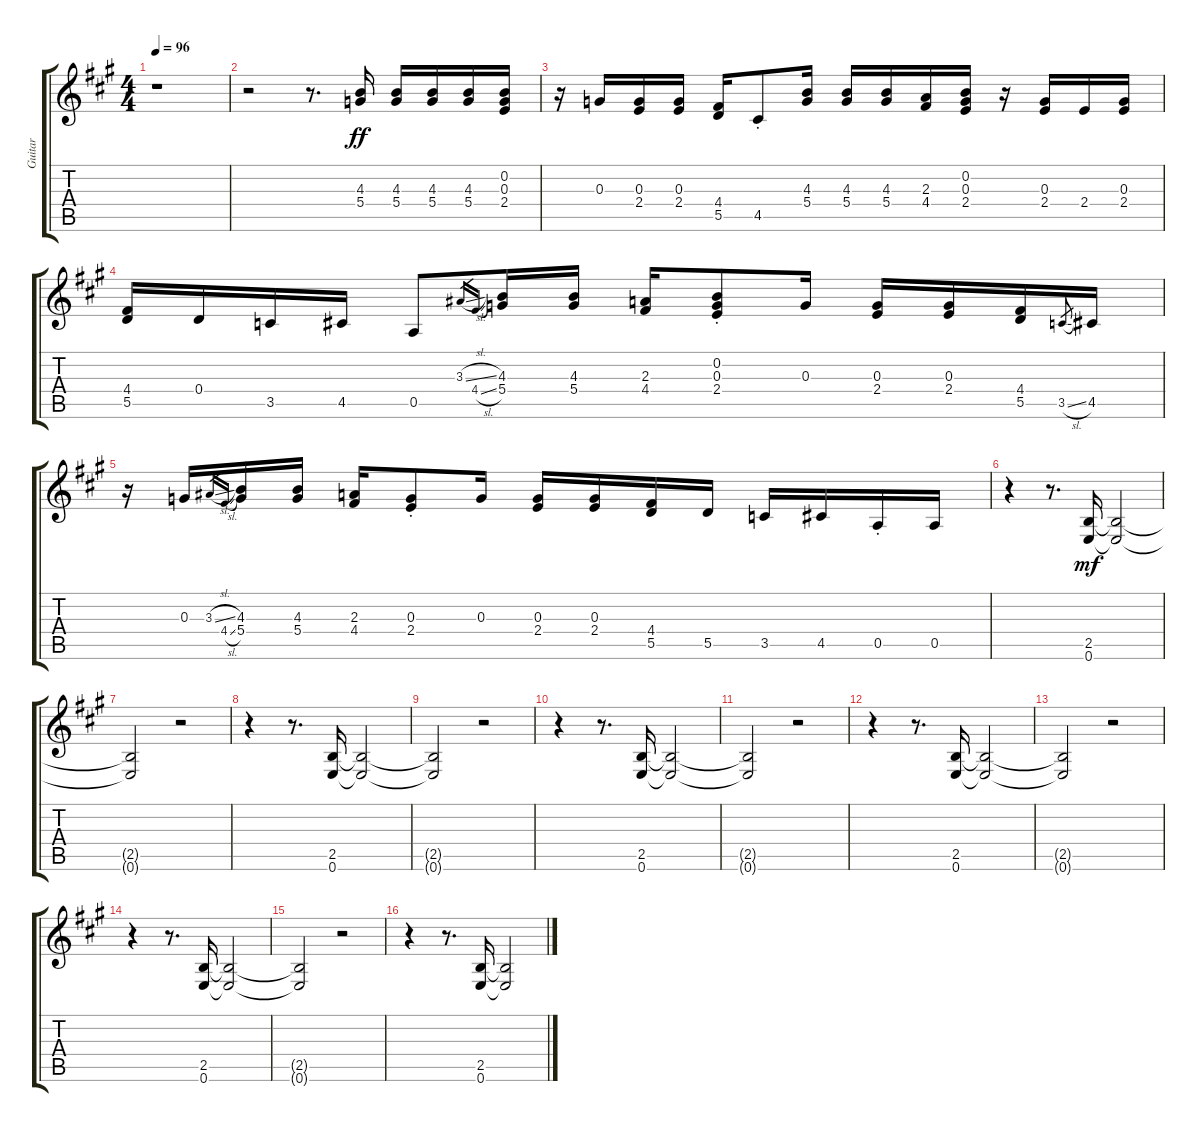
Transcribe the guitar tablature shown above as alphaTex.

\track ("Guitar" "Guitar") {instrument overdrivenguitar}
\staff {score tabs}
\tuning (E4 B3 G3 D3 A2 E2) {hide}
\ts (4 4)
\tempo 96
\clef g2
\ks a
r.1{dy f} |
r.2 r.8{d} (4.3 5.4).16{dy ff} (4.3 5.4).16 (4.3 5.4).16 (4.3 5.4).16 (0.2 0.3 2.4).16 |
r.16 0.3.16 (0.3 2.4).16 (0.3 2.4).16 (4.4 5.5).16 4.5{st}.8 (4.3 5.4).16 (4.3 5.4).16 (4.3 5.4).16 (2.3 4.4).16 (0.2 0.3 2.4).16 r.16 (0.3 2.4).16 2.4.16 (0.3 2.4).16 |
(4.4 5.5).16 0.4.16 3.5.16 4.5.16 0.5.8 3.3{sl}.16{gr} 4.4{sl}.16{gr} (4.3 5.4).16 (4.3 5.4).16 (2.3 4.4).16 (0.2{st} 0.3{st} 2.4{st}).8 0.3.16 (0.3 2.4).16 (0.3 2.4).16 (4.4 5.5).16 3.5{sl}.8{gr} 4.5.16 |
r.16 0.3.16 3.3{sl}.16{gr} 4.4{sl}.16{gr} (4.3 5.4).16 (4.3 5.4).16 (2.3 4.4).16 (0.3{st} 2.4{st}).8 0.3.16 (0.3 2.4).16 (0.3 2.4).16 (4.4 5.5).16 5.5.16 3.5.16 4.5.16 0.5{st}.16 0.5.16 |
r.4 r.8{d} (2.5 0.6).16{dy mf} (2.5{t} 0.6{t}).2 |
(2.5{t} 0.6{t}).2 r.2 |
r.4 r.8{d} (2.5 0.6).16 (2.5{t} 0.6{t}).2 |
(2.5{t} 0.6{t}).2 r.2 |
r.4 r.8{d} (2.5 0.6).16 (2.5{t} 0.6{t}).2 |
(2.5{t} 0.6{t}).2 r.2 |
r.4 r.8{d} (2.5 0.6).16 (2.5{t} 0.6{t}).2 |
(2.5{t} 0.6{t}).2 r.2 |
r.4 r.8{d} (2.5 0.6).16 (2.5{t} 0.6{t}).2 |
(2.5{t} 0.6{t}).2 r.2 |
r.4 r.8{d} (2.5 0.6).16 (2.5{t} 0.6{t}).2
